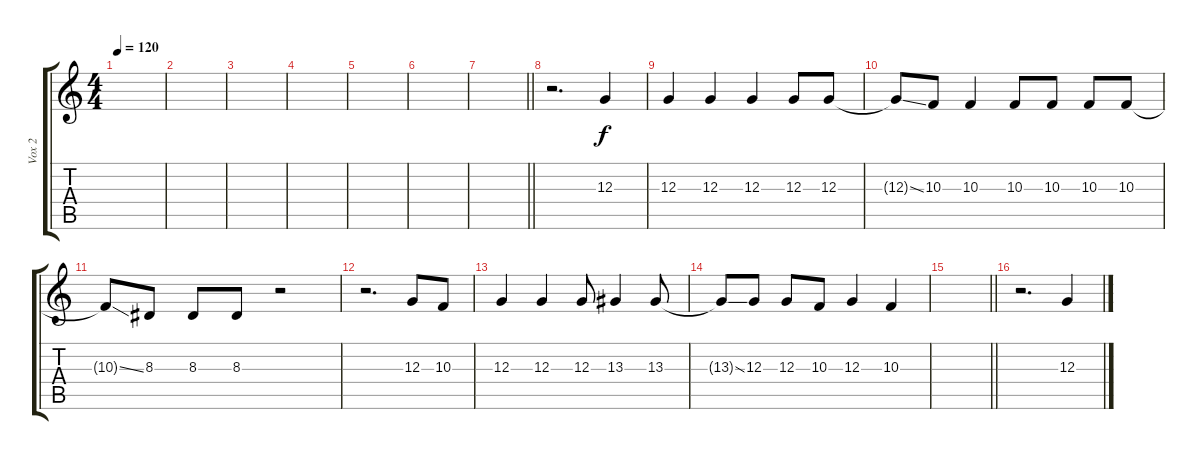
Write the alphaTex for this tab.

\track ("Vox 2" "Vox 2") {instrument viola}
\staff {score tabs}
\tuning (E4 B3 G3 D3 A2 E2) {hide}
\ts (4 4)
\tempo 120
\clef g2
\ks c
|
|
|
|
|
|
\barLineRight lightlight
|
\section ("" " ")
r.2{d} 12.3.4 |
12.3.4 12.3.4 12.3.4 12.3.8 12.3.8 |
12.3{ss t}.8 10.3.8 10.3.4 10.3.8 10.3.8 10.3.8 10.3.8 |
10.3{ss t}.8 8.3.8 8.3.8 8.3.8 r.2 |
r.2{d} 12.3.8 10.3.8 |
12.3.4 12.3.4 12.3.8 13.3.4 13.3.8 |
13.3{ss t}.8 12.3.8 12.3.8 10.3.8 12.3.4 10.3.4 |
\barLineRight lightlight
|
\section ("" " ")
r.2{d} 12.3.4
